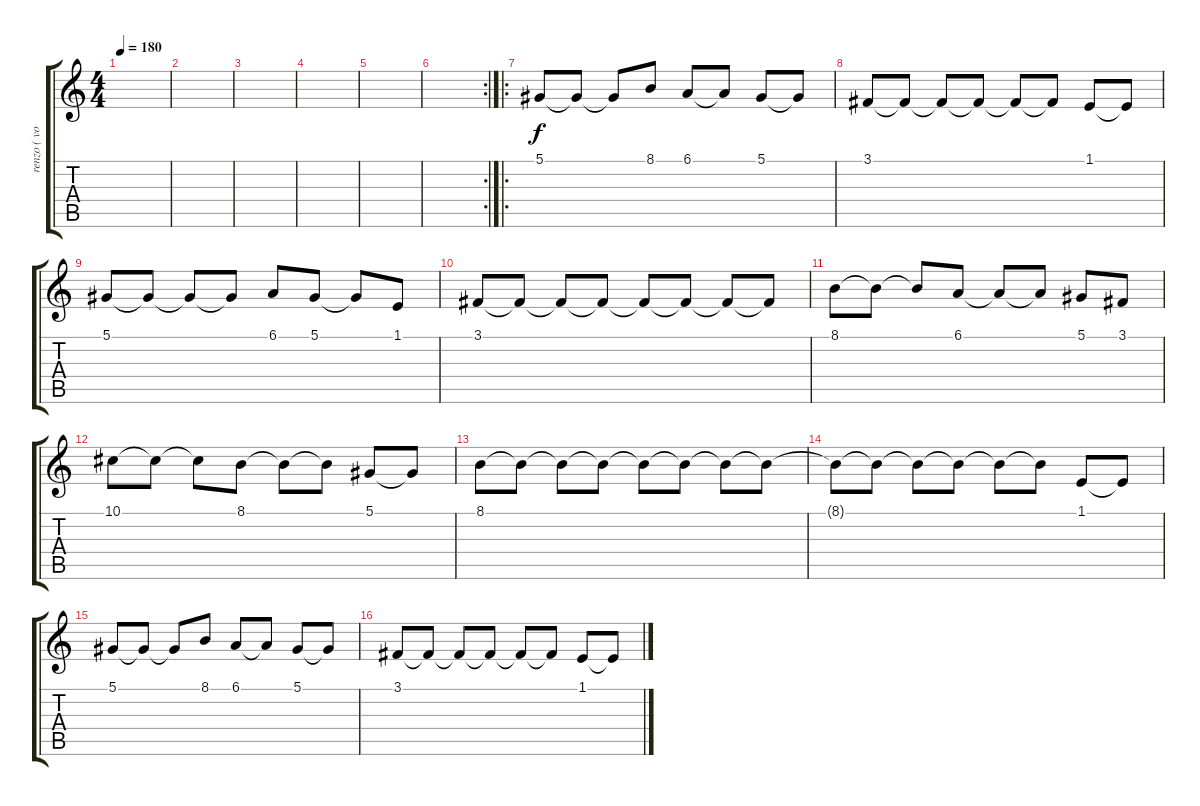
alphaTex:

\track ("renzo ( voz )" "renzo ( vo") {instrument frenchhorn}
\staff {score tabs}
\tuning (Eb4 Bb3 Gb3 Db3 Ab2 Eb2) {hide}
\ts (4 4)
\tempo 180
\clef g2
\ks c
|
|
|
|
|
\rc 2
|
\ro
5.1.8 5.1{t}.8 5.1{t}.8 8.1.8 6.1.8 6.1{t}.8 5.1.8 5.1{t}.8 |
3.1.8 3.1{t}.8 3.1{t}.8 3.1{t}.8 3.1{t}.8 3.1{t}.8 1.1.8 1.1{t}.8 |
5.1.8 5.1{t}.8 5.1{t}.8 5.1{t}.8 6.1.8 5.1.8 5.1{t}.8 1.1.8 |
3.1.8 3.1{t}.8 3.1{t}.8 3.1{t}.8 3.1{t}.8 3.1{t}.8 3.1{t}.8 3.1{t}.8 |
8.1.8 8.1{t}.8 8.1{t}.8 6.1.8 6.1{t}.8 6.1{t}.8 5.1.8 3.1.8 |
10.1.8 10.1{t}.8 10.1{t}.8 8.1.8 8.1{t}.8 8.1{t}.8 5.1.8 5.1{t}.8 |
8.1.8 8.1{t}.8 8.1{t}.8 8.1{t}.8 8.1{t}.8 8.1{t}.8 8.1{t}.8 8.1{t}.8 |
8.1{t}.8 8.1{t}.8 8.1{t}.8 8.1{t}.8 8.1{t}.8 8.1{t}.8 1.1.8 1.1{t}.8 |
5.1.8 5.1{t}.8 5.1{t}.8 8.1.8 6.1.8 6.1{t}.8 5.1.8 5.1{t}.8 |
3.1.8 3.1{t}.8 3.1{t}.8 3.1{t}.8 3.1{t}.8 3.1{t}.8 1.1.8 1.1{t}.8
